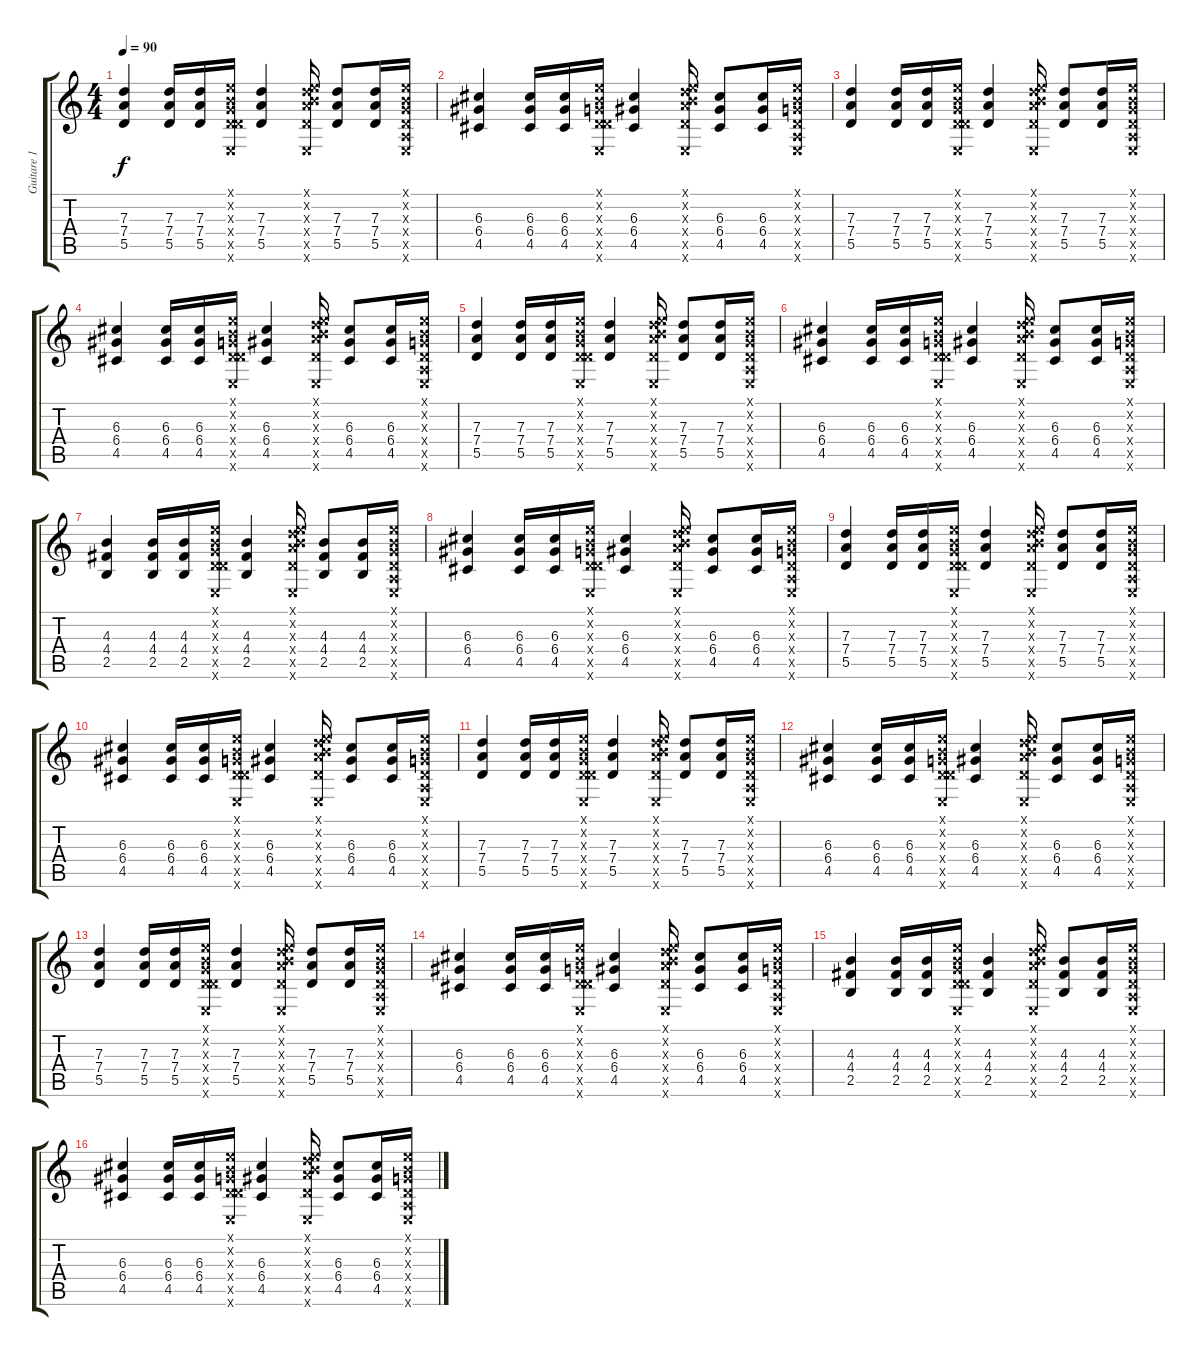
\track ("Guitare 1" "Guitare 1") {instrument overdrivenguitar}
\staff {score tabs}
\tuning (E4 B3 G3 D3 A2 E2) {hide}
\ts (4 4)
\tempo 90
\clef g2
\ks c
(7.3 7.4 5.5).4{dy f} (7.3 7.4 5.5).16 (7.3 7.4 5.5).16 (0.1{x} 0.2{x} 0.3{x} 0.4{x} 5.5{x} 0.6{x}).16 (7.3 7.4 5.5).4 (0.1{x} 0.2{x} 7.3{x} 7.4{x} 5.5{x} 0.6{x}).16 (7.3 7.4 5.5).8 (7.3 7.4 5.5).16 (0.1{x} 0.2{x} 0.3{x} 0.4{x} 0.5{x} 0.6{x}).16 |
(6.3 6.4 4.5).4 (6.3 6.4 4.5).16 (6.3 6.4 4.5).16 (0.1{x} 0.2{x} 0.3{x} 0.4{x} 5.5{x} 0.6{x}).16 (6.3 6.4 4.5).4 (0.1{x} 0.2{x} 7.3{x} 7.4{x} 5.5{x} 0.6{x}).16 (6.3 6.4 4.5).8 (6.3 6.4 4.5).16 (0.1{x} 0.2{x} 0.3{x} 0.4{x} 0.5{x} 0.6{x}).16 |
(7.3 7.4 5.5).4 (7.3 7.4 5.5).16 (7.3 7.4 5.5).16 (0.1{x} 0.2{x} 0.3{x} 0.4{x} 5.5{x} 0.6{x}).16 (7.3 7.4 5.5).4 (0.1{x} 0.2{x} 7.3{x} 7.4{x} 5.5{x} 0.6{x}).16 (7.3 7.4 5.5).8 (7.3 7.4 5.5).16 (0.1{x} 0.2{x} 0.3{x} 0.4{x} 0.5{x} 0.6{x}).16 |
(6.3 6.4 4.5).4 (6.3 6.4 4.5).16 (6.3 6.4 4.5).16 (0.1{x} 0.2{x} 0.3{x} 0.4{x} 5.5{x} 0.6{x}).16 (6.3 6.4 4.5).4 (0.1{x} 0.2{x} 7.3{x} 7.4{x} 5.5{x} 0.6{x}).16 (6.3 6.4 4.5).8 (6.3 6.4 4.5).16 (0.1{x} 0.2{x} 0.3{x} 0.4{x} 0.5{x} 0.6{x}).16 |
(7.3 7.4 5.5).4 (7.3 7.4 5.5).16 (7.3 7.4 5.5).16 (0.1{x} 0.2{x} 0.3{x} 0.4{x} 5.5{x} 0.6{x}).16 (7.3 7.4 5.5).4 (0.1{x} 0.2{x} 7.3{x} 7.4{x} 5.5{x} 0.6{x}).16 (7.3 7.4 5.5).8 (7.3 7.4 5.5).16 (0.1{x} 0.2{x} 0.3{x} 0.4{x} 0.5{x} 0.6{x}).16 |
(6.3 6.4 4.5).4 (6.3 6.4 4.5).16 (6.3 6.4 4.5).16 (0.1{x} 0.2{x} 0.3{x} 0.4{x} 5.5{x} 0.6{x}).16 (6.3 6.4 4.5).4 (0.1{x} 0.2{x} 7.3{x} 7.4{x} 5.5{x} 0.6{x}).16 (6.3 6.4 4.5).8 (6.3 6.4 4.5).16 (0.1{x} 0.2{x} 0.3{x} 0.4{x} 0.5{x} 0.6{x}).16 |
(4.3 4.4 2.5).4 (4.3 4.4 2.5).16 (4.3 4.4 2.5).16 (0.1{x} 0.2{x} 0.3{x} 0.4{x} 5.5{x} 0.6{x}).16 (4.3 4.4 2.5).4 (0.1{x} 0.2{x} 7.3{x} 7.4{x} 5.5{x} 0.6{x}).16 (4.3 4.4 2.5).8 (4.3 4.4 2.5).16 (0.1{x} 0.2{x} 0.3{x} 0.4{x} 0.5{x} 0.6{x}).16 |
(6.3 6.4 4.5).4 (6.3 6.4 4.5).16 (6.3 6.4 4.5).16 (0.1{x} 0.2{x} 0.3{x} 0.4{x} 5.5{x} 0.6{x}).16 (6.3 6.4 4.5).4 (0.1{x} 0.2{x} 7.3{x} 7.4{x} 5.5{x} 0.6{x}).16 (6.3 6.4 4.5).8 (6.3 6.4 4.5).16 (0.1{x} 0.2{x} 0.3{x} 0.4{x} 0.5{x} 0.6{x}).16 |
(7.3 7.4 5.5).4 (7.3 7.4 5.5).16 (7.3 7.4 5.5).16 (0.1{x} 0.2{x} 0.3{x} 0.4{x} 5.5{x} 0.6{x}).16 (7.3 7.4 5.5).4 (0.1{x} 0.2{x} 7.3{x} 7.4{x} 5.5{x} 0.6{x}).16 (7.3 7.4 5.5).8 (7.3 7.4 5.5).16 (0.1{x} 0.2{x} 0.3{x} 0.4{x} 0.5{x} 0.6{x}).16 |
(6.3 6.4 4.5).4 (6.3 6.4 4.5).16 (6.3 6.4 4.5).16 (0.1{x} 0.2{x} 0.3{x} 0.4{x} 5.5{x} 0.6{x}).16 (6.3 6.4 4.5).4 (0.1{x} 0.2{x} 7.3{x} 7.4{x} 5.5{x} 0.6{x}).16 (6.3 6.4 4.5).8 (6.3 6.4 4.5).16 (0.1{x} 0.2{x} 0.3{x} 0.4{x} 0.5{x} 0.6{x}).16 |
(7.3 7.4 5.5).4 (7.3 7.4 5.5).16 (7.3 7.4 5.5).16 (0.1{x} 0.2{x} 0.3{x} 0.4{x} 5.5{x} 0.6{x}).16 (7.3 7.4 5.5).4 (0.1{x} 0.2{x} 7.3{x} 7.4{x} 5.5{x} 0.6{x}).16 (7.3 7.4 5.5).8 (7.3 7.4 5.5).16 (0.1{x} 0.2{x} 0.3{x} 0.4{x} 0.5{x} 0.6{x}).16 |
(6.3 6.4 4.5).4 (6.3 6.4 4.5).16 (6.3 6.4 4.5).16 (0.1{x} 0.2{x} 0.3{x} 0.4{x} 5.5{x} 0.6{x}).16 (6.3 6.4 4.5).4 (0.1{x} 0.2{x} 7.3{x} 7.4{x} 5.5{x} 0.6{x}).16 (6.3 6.4 4.5).8 (6.3 6.4 4.5).16 (0.1{x} 0.2{x} 0.3{x} 0.4{x} 0.5{x} 0.6{x}).16 |
(7.3 7.4 5.5).4 (7.3 7.4 5.5).16 (7.3 7.4 5.5).16 (0.1{x} 0.2{x} 0.3{x} 0.4{x} 5.5{x} 0.6{x}).16 (7.3 7.4 5.5).4 (0.1{x} 0.2{x} 7.3{x} 7.4{x} 5.5{x} 0.6{x}).16 (7.3 7.4 5.5).8 (7.3 7.4 5.5).16 (0.1{x} 0.2{x} 0.3{x} 0.4{x} 0.5{x} 0.6{x}).16 |
(6.3 6.4 4.5).4 (6.3 6.4 4.5).16 (6.3 6.4 4.5).16 (0.1{x} 0.2{x} 0.3{x} 0.4{x} 5.5{x} 0.6{x}).16 (6.3 6.4 4.5).4 (0.1{x} 0.2{x} 7.3{x} 7.4{x} 5.5{x} 0.6{x}).16 (6.3 6.4 4.5).8 (6.3 6.4 4.5).16 (0.1{x} 0.2{x} 0.3{x} 0.4{x} 0.5{x} 0.6{x}).16 |
(4.3 4.4 2.5).4 (4.3 4.4 2.5).16 (4.3 4.4 2.5).16 (0.1{x} 0.2{x} 0.3{x} 0.4{x} 5.5{x} 0.6{x}).16 (4.3 4.4 2.5).4 (0.1{x} 0.2{x} 7.3{x} 7.4{x} 5.5{x} 0.6{x}).16 (4.3 4.4 2.5).8 (4.3 4.4 2.5).16 (0.1{x} 0.2{x} 0.3{x} 0.4{x} 0.5{x} 0.6{x}).16 |
(6.3 6.4 4.5).4 (6.3 6.4 4.5).16 (6.3 6.4 4.5).16 (0.1{x} 0.2{x} 0.3{x} 0.4{x} 5.5{x} 0.6{x}).16 (6.3 6.4 4.5).4 (0.1{x} 0.2{x} 7.3{x} 7.4{x} 5.5{x} 0.6{x}).16 (6.3 6.4 4.5).8 (6.3 6.4 4.5).16 (0.1{x} 0.2{x} 0.3{x} 0.4{x} 0.5{x} 0.6{x}).16
